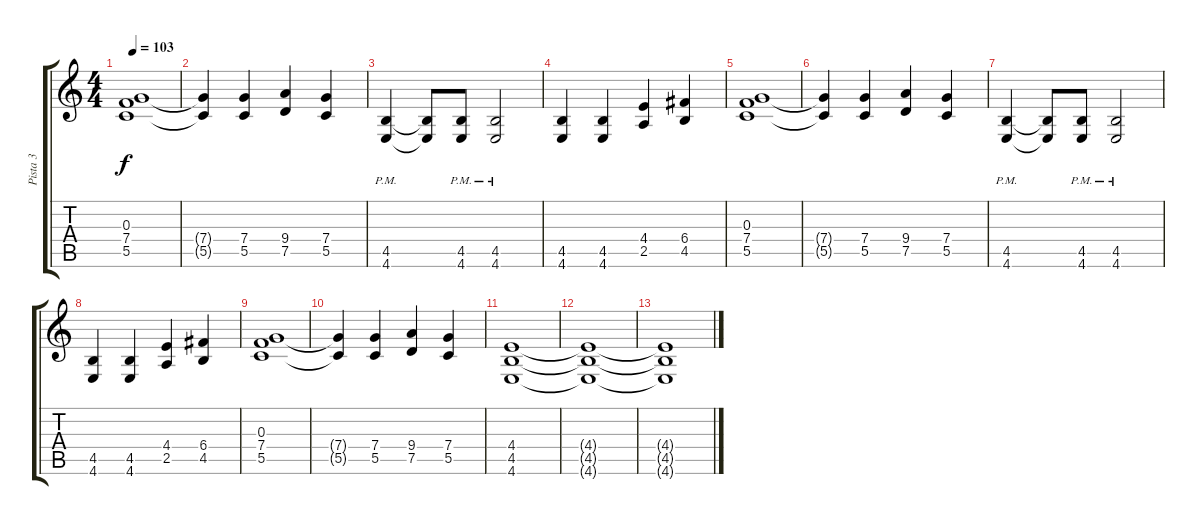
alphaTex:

\track ("Pista 3" "Pista 3") {instrument distortionguitar}
\staff {score tabs}
\tuning (D4 A3 F3 C3 G2 C2) {hide}
\ts (4 4)
\tempo 103
\clef g2
\ks c
(0.3 7.4 5.5).1{dy f} |
(7.4{t} 5.5{t}).4 (7.4 5.5).4 (9.4 7.5).4 (7.4 5.5).4 |
(4.5{pm} 4.6{pm}).4 (4.5{t} 4.6{t}).8 (4.5{pm} 4.6{pm}).8 (4.5{pm} 4.6{pm}).2 |
(4.5 4.6).4 (4.5 4.6).4 (4.4 2.5).4 (6.4 4.5).4 |
(0.3 7.4 5.5).1 |
(7.4{t} 5.5{t}).4 (7.4 5.5).4 (9.4 7.5).4 (7.4 5.5).4 |
(4.5{pm} 4.6{pm}).4 (4.5{t} 4.6{t}).8 (4.5{pm} 4.6{pm}).8 (4.5{pm} 4.6{pm}).2 |
(4.5 4.6).4 (4.5 4.6).4 (4.4 2.5).4 (6.4 4.5).4 |
(0.3 7.4 5.5).1 |
(7.4{t} 5.5{t}).4 (7.4 5.5).4 (9.4 7.5).4 (7.4 5.5).4 |
(4.4 4.5 4.6).1 |
(4.4{t} 4.5{t} 4.6{t}).1 |
(4.4{t} 4.5{t} 4.6{t}).1
